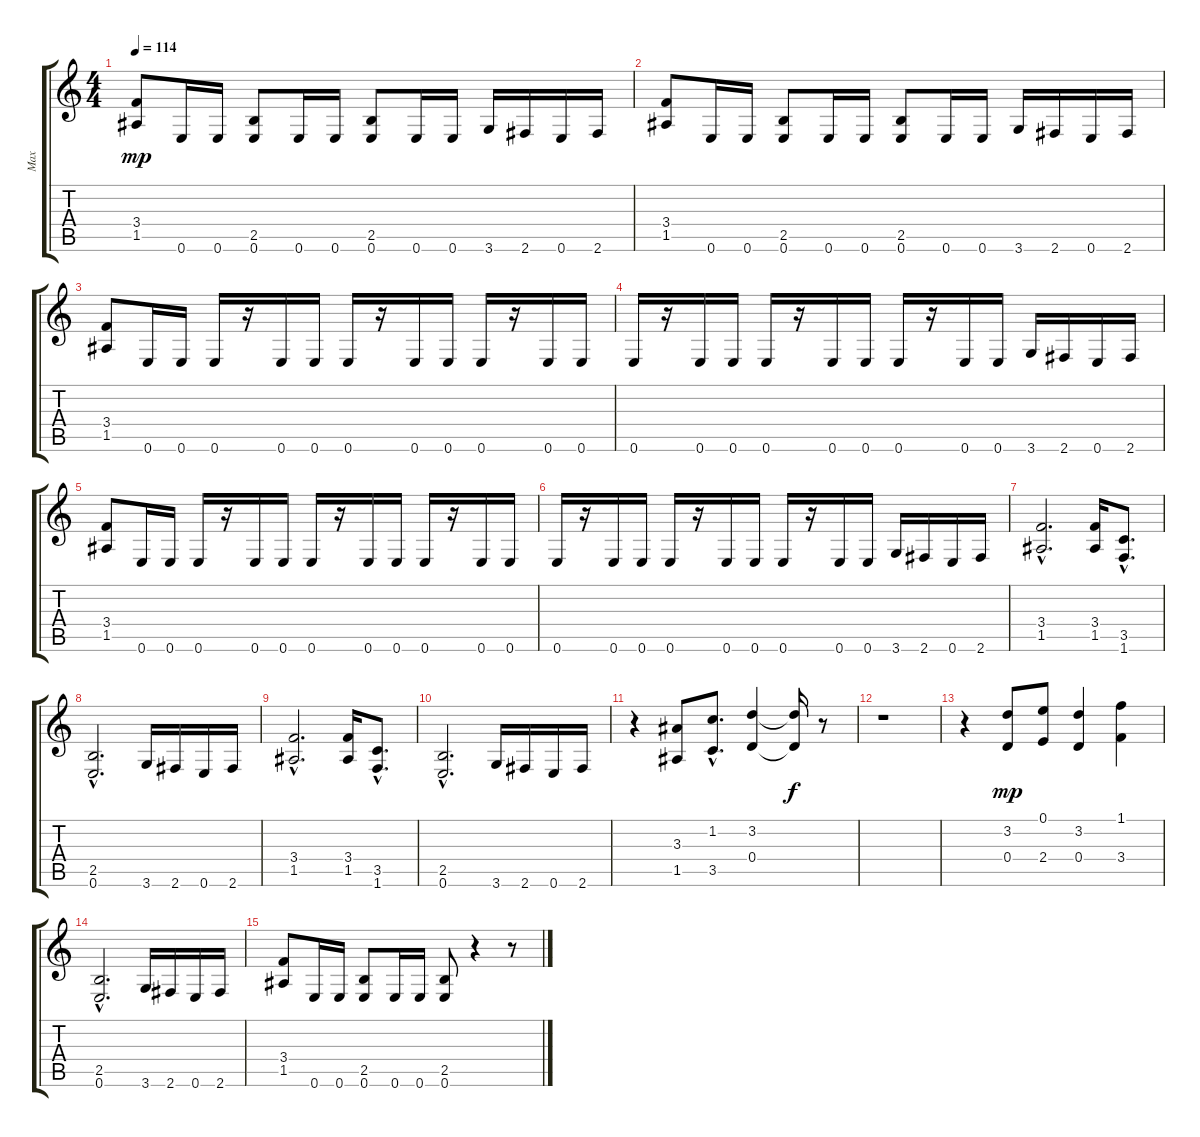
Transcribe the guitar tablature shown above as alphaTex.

\track ("Max" "Max") {instrument distortionguitar}
\staff {score tabs}
\tuning (E4 B3 G3 D3 A2 E2) {hide}
\ts (4 4)
\tempo 114
\clef g2
\ks c
(3.4 1.5).8{dy mp} 0.6.16 0.6.16 (2.5 0.6).8 0.6.16 0.6.16 (2.5 0.6).8 0.6.16 0.6.16 3.6.16 2.6.16 0.6.16 2.6.16 |
(3.4 1.5).8 0.6.16 0.6.16 (2.5 0.6).8 0.6.16 0.6.16 (2.5 0.6).8 0.6.16 0.6.16 3.6.16 2.6.16 0.6.16 2.6.16 |
(3.4 1.5).8 0.6.16 0.6.16 0.6.16 r.16 0.6.16 0.6.16 0.6.16 r.16 0.6.16 0.6.16 0.6.16 r.16 0.6.16 0.6.16 |
0.6.16 r.16 0.6.16 0.6.16 0.6.16 r.16 0.6.16 0.6.16 0.6.16 r.16 0.6.16 0.6.16 3.6.16 2.6.16 0.6.16 2.6.16 |
(3.4 1.5).8 0.6.16 0.6.16 0.6.16 r.16 0.6.16 0.6.16 0.6.16 r.16 0.6.16 0.6.16 0.6.16 r.16 0.6.16 0.6.16 |
0.6.16 r.16 0.6.16 0.6.16 0.6.16 r.16 0.6.16 0.6.16 0.6.16 r.16 0.6.16 0.6.16 3.6.16 2.6.16 0.6.16 2.6.16 |
(3.4{hac} 1.5{hac}).2{d} (3.4 1.5).16 (3.5{hac} 1.6{hac}).8{d} |
(2.5{hac} 0.6{hac}).2{d} 3.6.16 2.6.16 0.6.16 2.6.16 |
(3.4{hac} 1.5{hac}).2{d} (3.4 1.5).16 (3.5{hac} 1.6{hac}).8{d} |
(2.5{hac} 0.6{hac}).2{d} 3.6.16 2.6.16 0.6.16 2.6.16 |
r.4 (3.3 1.5).8 (1.2{hac} 3.5{hac}).8{d} (3.2 0.4).4 (3.2{t} 0.4{t}).16{dy f} r.8 |
r.1 |
r.4 (3.2 0.4).8{dy mp} (0.1 2.4).8 (3.2 0.4).4 (1.1 3.4).4 |
(2.5{hac} 0.6{hac}).2{d} 3.6.16 2.6.16 0.6.16 2.6.16 |
(3.4 1.5).8 0.6.16 0.6.16 (2.5 0.6).8 0.6.16 0.6.16 (2.5 0.6).8 r.4 r.8
